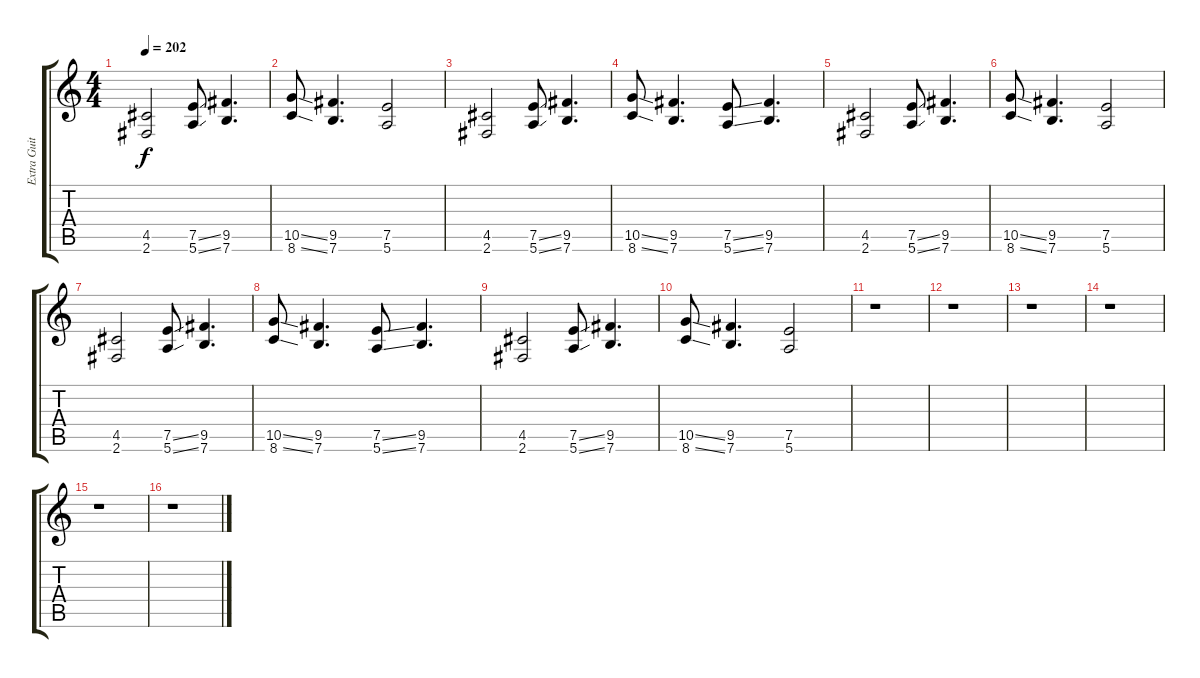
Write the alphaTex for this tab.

\track ("Extra Guitar" "Extra Guit") {instrument distortionguitar}
\staff {score tabs}
\tuning (E4 B3 G3 D3 A2 E2) {hide}
\ts (4 4)
\tempo 202
\clef g2
\ks c
(4.5 2.6).2{dy f} (7.5{ss} 5.6{ss}).8 (9.5 7.6).4{d} |
(10.5{ss} 8.6{ss}).8 (9.5 7.6).4{d} (7.5 5.6).2 |
(4.5 2.6).2 (7.5{ss} 5.6{ss}).8 (9.5 7.6).4{d} |
(10.5{ss} 8.6{ss}).8 (9.5 7.6).4{d} (7.5{ss} 5.6{ss}).8 (9.5 7.6).4{d} |
(4.5 2.6).2 (7.5{ss} 5.6{ss}).8 (9.5 7.6).4{d} |
(10.5{ss} 8.6{ss}).8 (9.5 7.6).4{d} (7.5 5.6).2 |
(4.5 2.6).2 (7.5{ss} 5.6{ss}).8 (9.5 7.6).4{d} |
(10.5{ss} 8.6{ss}).8 (9.5 7.6).4{d} (7.5{ss} 5.6{ss}).8 (9.5 7.6).4{d} |
(4.5 2.6).2 (7.5{ss} 5.6{ss}).8 (9.5 7.6).4{d} |
(10.5{ss} 8.6{ss}).8 (9.5 7.6).4{d} (7.5 5.6).2 |
r.1 |
r.1 |
r.1 |
r.1 |
r.1 |
r.1
